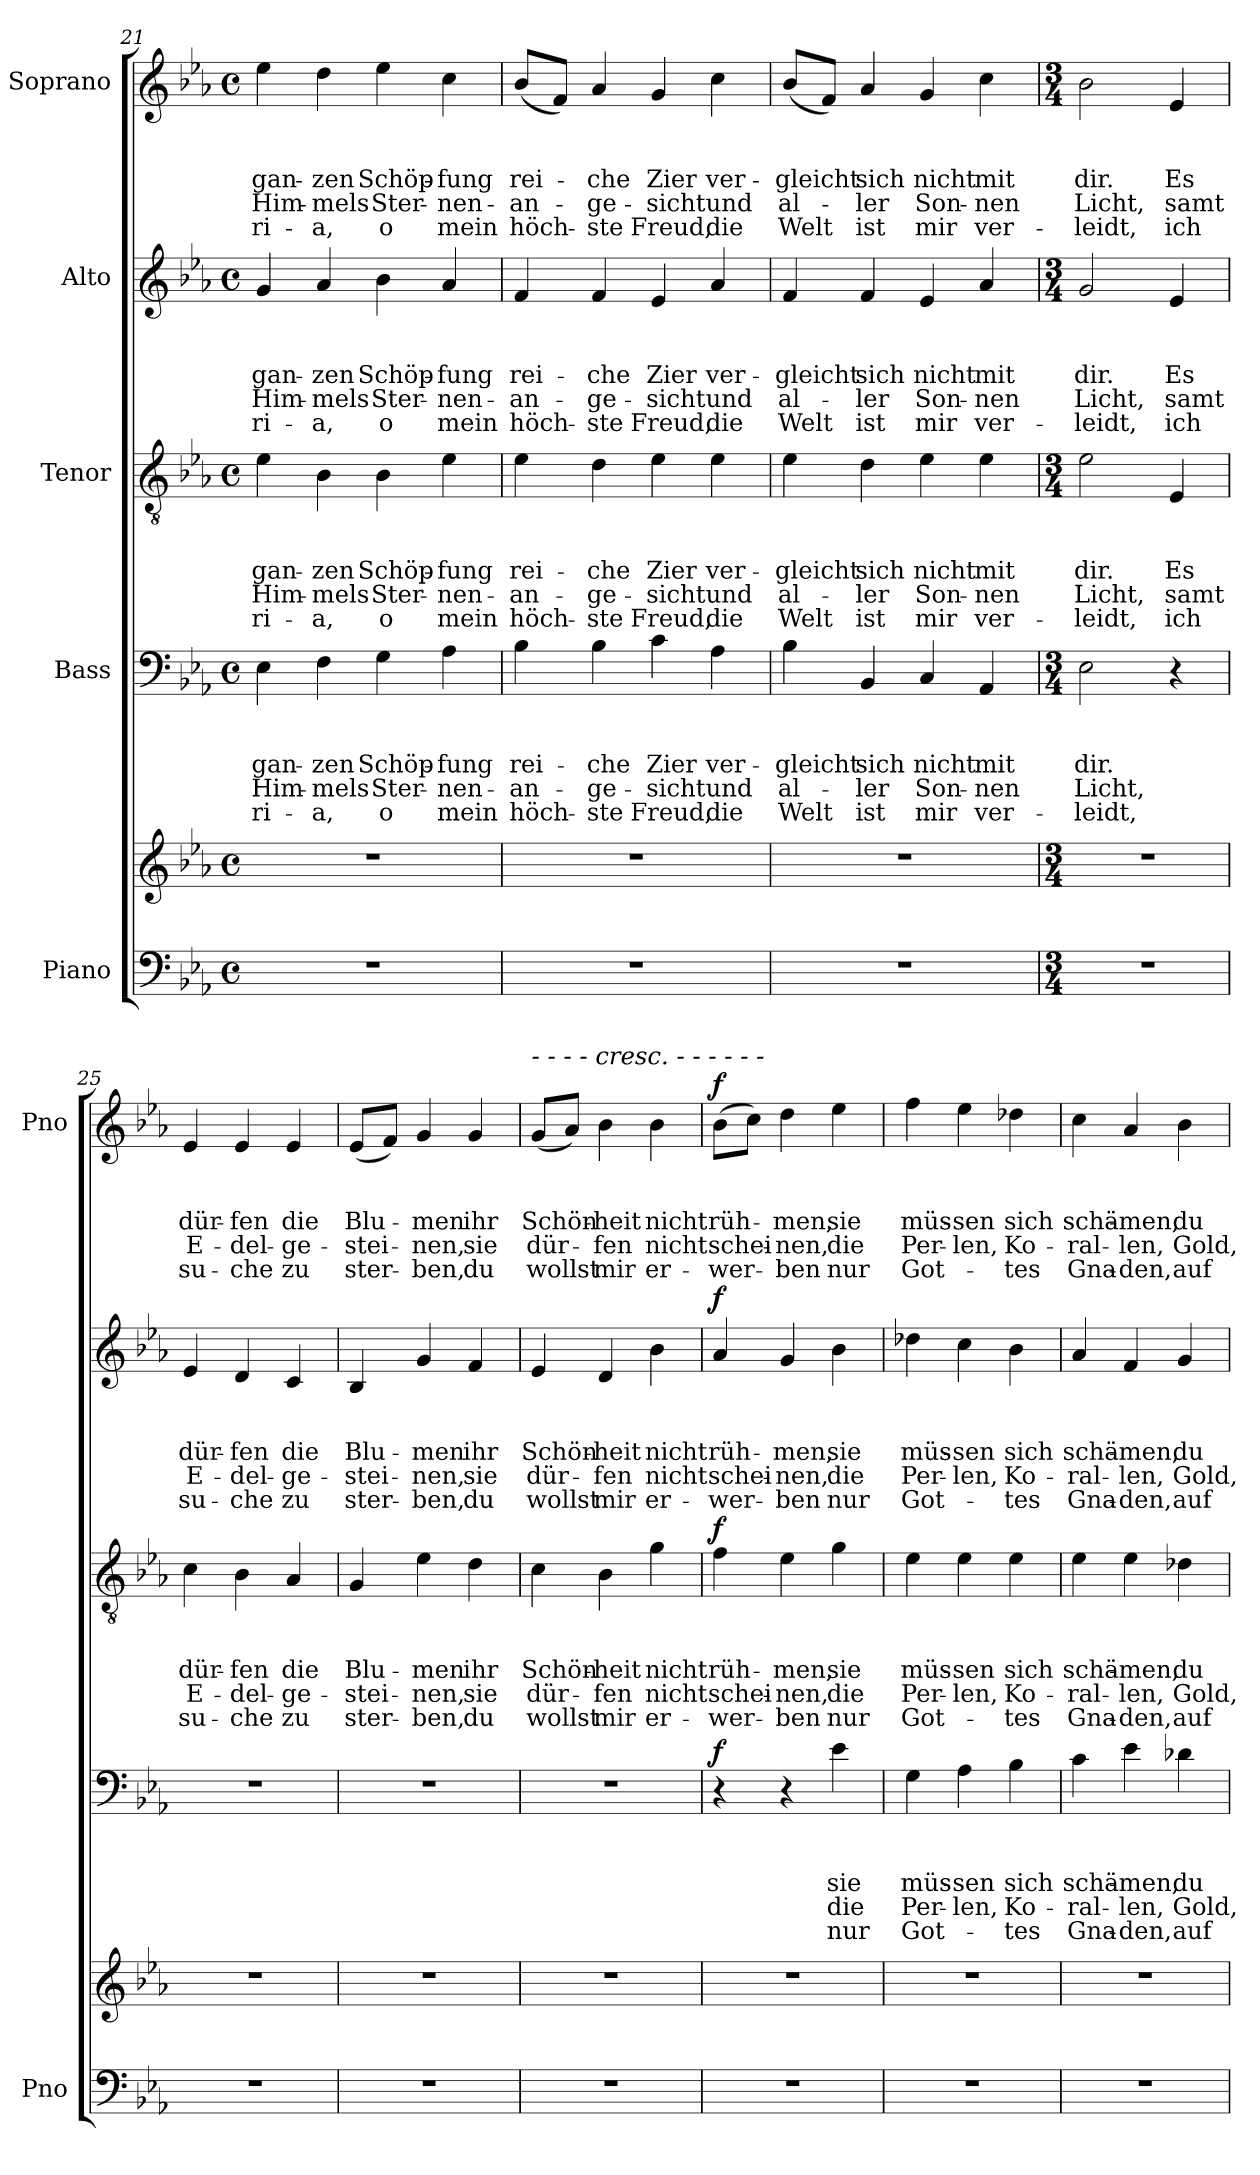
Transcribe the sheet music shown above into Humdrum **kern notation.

**kern	**kern	**kern	**text	**text	**text	**text	**text	**dynam	**kern	**text	**text	**text	**text	**text	**dynam	**kern	**text	**text	**text	**text	**text	**dynam	**kern	**text	**text	**text	**text	**text	**dynam
*part5	*part5	*part4	*part4	*part4	*part4	*part4	*part4	*part4	*part3	*part3	*part3	*part3	*part3	*part3	*part3	*part2	*part2	*part2	*part2	*part2	*part2	*part2	*part1	*part1	*part1	*part1	*part1	*part1	*part1
*staff6	*staff5	*staff4	*staff4	*staff4	*staff4	*staff4	*staff4	*staff4	*staff3	*staff3	*staff3	*staff3	*staff3	*staff3	*staff3	*staff2	*staff2	*staff2	*staff2	*staff2	*staff2	*staff2	*staff1	*staff1	*staff1	*staff1	*staff1	*staff1	*staff1
*I"Piano	*	*I"Bass	*	*	*	*	*	*	*I"Tenor	*	*	*	*	*	*	*I"Alto	*	*	*	*	*	*	*I"Soprano	*	*	*	*	*	*
*I'Pno	*	*	*	*	*	*	*	*	*	*	*	*	*	*	*	*	*	*	*	*	*	*	*I'Pno	*	*	*	*	*	*
!!LO:PB:g=z
*clefF4	*clefG2	*clefF4	*	*	*	*	*	*	*clefGv2	*	*	*	*	*	*	*clefG2	*	*	*	*	*	*	*clefG2	*	*	*	*	*	*
*k[b-e-a-]	*k[b-e-a-]	*k[b-e-a-]	*	*	*	*	*	*	*k[b-e-a-]	*	*	*	*	*	*	*k[b-e-a-]	*	*	*	*	*	*	*k[b-e-a-]	*	*	*	*	*	*
*E-:	*E-:	*E-:	*	*	*	*	*	*	*E-:	*	*	*	*	*	*	*E-:	*	*	*	*	*	*	*E-:	*	*	*	*	*	*
*M4/4	*M4/4	*M4/4	*	*	*	*	*	*	*M4/4	*	*	*	*	*	*	*M4/4	*	*	*	*	*	*	*M4/4	*	*	*	*	*	*
*met(c)	*met(c)	*met(c)	*	*	*	*	*	*	*met(c)	*	*	*	*	*	*	*met(c)	*	*	*	*	*	*	*met(c)	*	*	*	*	*	*
=21	=21	=21	=21	=21	=21	=21	=21	=21	=21	=21	=21	=21	=21	=21	=21	=21	=21	=21	=21	=21	=21	=21	=21	=21	=21	=21	=21	=21	=21
!	!	!	!	!	!LO:LY:b	!LO:LY:b	!LO:LY:b	!	!	!	!	!LO:LY:b	!LO:LY:b	!LO:LY:b	!	!	!	!	!LO:LY:b	!LO:LY:b	!LO:LY:b	!	!	!	!	!LO:LY:b	!LO:LY:b	!LO:LY:b	!
1r	1r	4E-\	.	.	gan-	Him-	-ri-	.	4e-\	.	.	gan-	Him-	-ri-	.	4g/	.	.	gan-	Him-	-ri-	.	4ee-\	.	.	gan-	Him-	-ri-	.
!	!	!	!	!	!LO:LY:b	!LO:LY:b	!LO:LY:b	!	!	!	!	!LO:LY:b	!LO:LY:b	!LO:LY:b	!	!	!	!	!LO:LY:b	!LO:LY:b	!LO:LY:b	!	!	!	!	!LO:LY:b	!LO:LY:b	!LO:LY:b	!
.	.	4F\	.	.	-zen	-mels	-a,	.	4B-\	.	.	-zen	-mels	-a,	.	4a-/	.	.	-zen	-mels	-a,	.	4dd\	.	.	-zen	-mels	-a,	.
!	!	!	!	!	!LO:LY:b	!LO:LY:b	!LO:LY:b	!	!	!	!	!LO:LY:b	!LO:LY:b	!LO:LY:b	!	!	!	!	!LO:LY:b	!LO:LY:b	!LO:LY:b	!	!	!	!	!LO:LY:b	!LO:LY:b	!LO:LY:b	!
.	.	4G\	.	.	Schöp-	Ster-	o	.	4B-\	.	.	Schöp-	Ster-	o	.	4b-\	.	.	Schöp-	Ster-	o	.	4ee-\	.	.	Schöp-	Ster-	o	.
!	!	!	!	!	!LO:LY:b	!LO:LY:b	!LO:LY:b	!	!	!	!	!LO:LY:b	!LO:LY:b	!LO:LY:b	!	!	!	!	!LO:LY:b	!LO:LY:b	!LO:LY:b	!	!	!	!	!LO:LY:b	!LO:LY:b	!LO:LY:b	!
.	.	4A-\	.	.	-fung	-nen-	mein	.	4e-\	.	.	-fung	-nen-	mein	.	4a-/	.	.	-fung	-nen-	mein	.	4cc\	.	.	-fung	-nen-	mein	.
=22	=22	=22	=22	=22	=22	=22	=22	=22	=22	=22	=22	=22	=22	=22	=22	=22	=22	=22	=22	=22	=22	=22	=22	=22	=22	=22	=22	=22	=22
!	!	!	!	!	!LO:LY:b	!LO:LY:b	!LO:LY:b	!	!	!	!	!LO:LY:b	!LO:LY:b	!LO:LY:b	!	!	!	!	!LO:LY:b	!LO:LY:b	!LO:LY:b	!	!	!	!	!LO:LY:b	!LO:LY:b	!LO:LY:b	!
1r	1r	4B-\	.	.	rei-	-an-	höch-	.	4e-\	.	.	rei-	-an-	höch-	.	4f/	.	.	rei-	-an-	höch-	.	(<8b-/L	.	.	rei-	-an-	höch-	.
.	.	.	.	.	.	.	.	.	.	.	.	.	.	.	.	.	.	.	.	.	.	.	8f/J)	.	.	.	.	.	.
!	!	!	!	!	!LO:LY:b	!LO:LY:b	!LO:LY:b	!	!	!	!	!LO:LY:b	!LO:LY:b	!LO:LY:b	!	!	!	!	!LO:LY:b	!LO:LY:b	!LO:LY:b	!	!	!	!	!LO:LY:b	!LO:LY:b	!LO:LY:b	!
.	.	4B-\	.	.	-che	-ge-	-ste	.	4d\	.	.	-che	-ge-	-ste	.	4f/	.	.	-che	-ge-	-ste	.	4a-/	.	.	-che	-ge-	-ste	.
!	!	!	!	!	!LO:LY:b	!LO:LY:b	!LO:LY:b	!	!	!	!	!LO:LY:b	!LO:LY:b	!LO:LY:b	!	!	!	!	!LO:LY:b	!LO:LY:b	!LO:LY:b	!	!	!	!	!LO:LY:b	!LO:LY:b	!LO:LY:b	!
.	.	4c\	.	.	Zier	-sicht	Freud,	.	4e-\	.	.	Zier	-sicht	Freud,	.	4e-/	.	.	Zier	-sicht	Freud,	.	4g/	.	.	Zier	-sicht	Freud,	.
!	!	!	!	!	!LO:LY:b	!LO:LY:b	!LO:LY:b	!	!	!	!	!LO:LY:b	!LO:LY:b	!LO:LY:b	!	!	!	!	!LO:LY:b	!LO:LY:b	!LO:LY:b	!	!	!	!	!LO:LY:b	!LO:LY:b	!LO:LY:b	!
.	.	4A-\	.	.	ver-	und	die	.	4e-\	.	.	ver-	und	die	.	4a-/	.	.	ver-	und	die	.	4cc\	.	.	ver-	und	die	.
=23	=23	=23	=23	=23	=23	=23	=23	=23	=23	=23	=23	=23	=23	=23	=23	=23	=23	=23	=23	=23	=23	=23	=23	=23	=23	=23	=23	=23	=23
!	!	!	!	!	!LO:LY:b	!LO:LY:b	!LO:LY:b	!	!	!	!	!LO:LY:b	!LO:LY:b	!LO:LY:b	!	!	!	!	!LO:LY:b	!LO:LY:b	!LO:LY:b	!	!	!	!	!LO:LY:b	!LO:LY:b	!LO:LY:b	!
1r	1r	4B-\	.	.	-gleicht	al-	Welt	.	4e-\	.	.	-gleicht	al-	Welt	.	4f/	.	.	-gleicht	al-	Welt	.	(<8b-/L	.	.	-gleicht	al-	Welt	.
.	.	.	.	.	.	.	.	.	.	.	.	.	.	.	.	.	.	.	.	.	.	.	8f/J)	.	.	.	.	.	.
!	!	!	!	!	!LO:LY:b	!LO:LY:b	!LO:LY:b	!	!	!	!	!LO:LY:b	!LO:LY:b	!LO:LY:b	!	!	!	!	!LO:LY:b	!LO:LY:b	!LO:LY:b	!	!	!	!	!LO:LY:b	!LO:LY:b	!LO:LY:b	!
.	.	4BB-/	.	.	sich	-ler	ist	.	4d\	.	.	sich	-ler	ist	.	4f/	.	.	sich	-ler	ist	.	4a-/	.	.	sich	-ler	ist	.
!	!	!	!	!	!LO:LY:b	!LO:LY:b	!LO:LY:b	!	!	!	!	!LO:LY:b	!LO:LY:b	!LO:LY:b	!	!	!	!	!LO:LY:b	!LO:LY:b	!LO:LY:b	!	!	!	!	!LO:LY:b	!LO:LY:b	!LO:LY:b	!
.	.	4C/	.	.	nicht	Son-	mir	.	4e-\	.	.	nicht	Son-	mir	.	4e-/	.	.	nicht	Son-	mir	.	4g/	.	.	nicht	Son-	mir	.
!	!	!	!	!	!LO:LY:b	!LO:LY:b	!LO:LY:b	!	!	!	!	!LO:LY:b	!LO:LY:b	!LO:LY:b	!	!	!	!	!LO:LY:b	!LO:LY:b	!LO:LY:b	!	!	!	!	!LO:LY:b	!LO:LY:b	!LO:LY:b	!
.	.	4AA-/	.	.	mit	-nen	ver-	.	4e-\	.	.	mit	-nen	ver-	.	4a-/	.	.	mit	-nen	ver-	.	4cc\	.	.	mit	-nen	ver-	.
=24	=24	=24	=24	=24	=24	=24	=24	=24	=24	=24	=24	=24	=24	=24	=24	=24	=24	=24	=24	=24	=24	=24	=24	=24	=24	=24	=24	=24	=24
*M3/4	*M3/4	*M3/4	*	*	*	*	*	*	*M3/4	*	*	*	*	*	*	*M3/4	*	*	*	*	*	*	*M3/4	*	*	*	*	*	*
!	!	!	!	!	!LO:LY:b	!LO:LY:b	!LO:LY:b	!	!	!	!	!LO:LY:b	!LO:LY:b	!LO:LY:b	!	!	!	!	!LO:LY:b	!LO:LY:b	!LO:LY:b	!	!	!	!	!LO:LY:b	!LO:LY:b	!LO:LY:b	!
2.r	2.r	2E-\	.	.	dir.	Licht,	-leidt,	.	2e-\	.	.	dir.	Licht,	-leidt,	.	2g/	.	.	dir.	Licht,	-leidt,	.	2b-\	.	.	dir.	Licht,	-leidt,	.
!	!	!	!	!	!	!	!	!	!	!	!	!LO:LY:b	!LO:LY:b	!LO:LY:b	!	!	!	!	!LO:LY:b	!LO:LY:b	!LO:LY:b	!	!	!	!	!LO:LY:b	!LO:LY:b	!LO:LY:b	!
.	.	4r	.	.	.	.	.	.	4E-/	.	.	Es	samt	ich	.	4e-/	.	.	Es	samt	ich	.	4e-/	.	.	Es	samt	ich	.
!!LO:PB:g=z
=25	=25	=25	=25	=25	=25	=25	=25	=25	=25	=25	=25	=25	=25	=25	=25	=25	=25	=25	=25	=25	=25	=25	=25	=25	=25	=25	=25	=25	=25
!	!	!	!	!	!	!	!	!	!	!	!	!LO:LY:b	!LO:LY:b	!LO:LY:b	!	!	!	!	!LO:LY:b	!LO:LY:b	!LO:LY:b	!	!	!	!	!LO:LY:b	!LO:LY:b	!LO:LY:b	!
2.r	2.r	2.r	.	.	.	.	.	.	4c\	.	.	dür-	E-	su-	.	4e-/	.	.	dür-	E-	su-	.	4e-/	.	.	dür-	E-	su-	.
!	!	!	!	!	!	!	!	!	!	!	!	!LO:LY:b	!LO:LY:b	!LO:LY:b	!	!	!	!	!LO:LY:b	!LO:LY:b	!LO:LY:b	!	!	!	!	!LO:LY:b	!LO:LY:b	!LO:LY:b	!
.	.	.	.	.	.	.	.	.	4B-\	.	.	-fen	-del-	-che	.	4d/	.	.	-fen	-del-	-che	.	4e-/	.	.	-fen	-del-	-che	.
!	!	!	!	!	!	!	!	!	!	!	!	!LO:LY:b	!LO:LY:b	!LO:LY:b	!	!	!	!	!LO:LY:b	!LO:LY:b	!LO:LY:b	!	!	!	!	!LO:LY:b	!LO:LY:b	!LO:LY:b	!
.	.	.	.	.	.	.	.	.	4A-/	.	.	die	-ge-	zu	.	4c/	.	.	die	-ge-	zu	.	4e-/	.	.	die	-ge-	zu	.
=26	=26	=26	=26	=26	=26	=26	=26	=26	=26	=26	=26	=26	=26	=26	=26	=26	=26	=26	=26	=26	=26	=26	=26	=26	=26	=26	=26	=26	=26
!	!	!	!	!	!	!	!	!	!	!	!	!LO:LY:b	!LO:LY:b	!LO:LY:b	!	!	!	!	!LO:LY:b	!LO:LY:b	!LO:LY:b	!	!	!	!	!LO:LY:b	!LO:LY:b	!LO:LY:b	!
2.r	2.r	2.r	.	.	.	.	.	.	4G/	.	.	Blu-	-stei-	ster-	.	4B-/	.	.	Blu-	-stei-	ster-	.	(<8e-/L	.	.	Blu-	-stei-	ster-	.
.	.	.	.	.	.	.	.	.	.	.	.	.	.	.	.	.	.	.	.	.	.	.	8f/J)	.	.	.	.	.	.
!	!	!	!	!	!	!	!	!	!	!	!	!LO:LY:b	!LO:LY:b	!LO:LY:b	!	!	!	!	!LO:LY:b	!LO:LY:b	!LO:LY:b	!	!	!	!	!LO:LY:b	!LO:LY:b	!LO:LY:b	!
.	.	.	.	.	.	.	.	.	4e-\	.	.	-men	-nen,	-ben,	.	4g/	.	.	-men	-nen,	-ben,	.	4g/	.	.	-men	-nen,	-ben,	.
!	!	!	!	!	!	!	!	!	!	!	!	!LO:LY:b	!LO:LY:b	!LO:LY:b	!	!	!	!	!LO:LY:b	!LO:LY:b	!LO:LY:b	!	!	!	!	!LO:LY:b	!LO:LY:b	!LO:LY:b	!
.	.	.	.	.	.	.	.	.	4d\	.	.	ihr	sie	du	.	4f/	.	.	ihr	sie	du	.	4g/	.	.	ihr	sie	du	.
!!LO:PB:g=z
=27	=27	=27	=27	=27	=27	=27	=27	=27	=27	=27	=27	=27	=27	=27	=27	=27	=27	=27	=27	=27	=27	=27	=27	=27	=27	=27	=27	=27	=27
!	!	!	!	!	!	!	!	!	!	!	!	!	!	!	!	!	!	!	!	!	!	!	!LO:TX:a:i:t=-          -          -              -     cresc.   -            -           -              -           -              -	!	!	!	!	!	!
!	!	!	!	!	!	!	!	!	!	!	!	!LO:LY:b	!LO:LY:b	!LO:LY:b	!	!	!	!	!LO:LY:b	!LO:LY:b	!LO:LY:b	!	!	!	!	!LO:LY:b	!LO:LY:b	!LO:LY:b	!
2.r	2.r	2.r	.	.	.	.	.	.	4c\	.	.	Schön-	dür-	wollst	.	4e-/	.	.	Schön-	dür-	wollst	.	(<8g/L	.	.	Schön-	dür-	wollst	.
.	.	.	.	.	.	.	.	.	.	.	.	.	.	.	.	.	.	.	.	.	.	.	8a-/J)	.	.	.	.	.	.
!	!	!	!	!	!	!	!	!	!	!	!	!LO:LY:b	!LO:LY:b	!LO:LY:b	!	!	!	!	!LO:LY:b	!LO:LY:b	!LO:LY:b	!	!	!	!	!LO:LY:b	!LO:LY:b	!LO:LY:b	!
.	.	.	.	.	.	.	.	.	4B-\	.	.	-heit	-fen	mir	.	4d/	.	.	-heit	-fen	mir	.	4b-\	.	.	-heit	-fen	mir	.
!	!	!	!	!	!	!	!	!	!	!	!	!LO:LY:b	!LO:LY:b	!LO:LY:b	!	!	!	!	!LO:LY:b	!LO:LY:b	!LO:LY:b	!	!	!	!	!LO:LY:b	!LO:LY:b	!LO:LY:b	!
.	.	.	.	.	.	.	.	.	4g\	.	.	nicht	nicht	er-	.	4b-\	.	.	nicht	nicht	er-	.	4b-\	.	.	nicht	nicht	er-	.
=28	=28	=28	=28	=28	=28	=28	=28	=28	=28	=28	=28	=28	=28	=28	=28	=28	=28	=28	=28	=28	=28	=28	=28	=28	=28	=28	=28	=28	=28
!	!	!	!	!	!	!	!	!LO:DY:b	!	!	!	!LO:LY:b	!LO:LY:b	!LO:LY:b	!LO:DY:b	!	!	!	!LO:LY:b	!LO:LY:b	!LO:LY:b	!LO:DY:b	!	!	!	!LO:LY:b	!LO:LY:b	!LO:LY:b	!LO:DY:b
2.r	2.r	4r	.	.	.	.	.	f	4f\	.	.	rüh-	schei-	-wer-	f	4a-/	.	.	rüh-	schei-	-wer-	f	(>8b-\L	.	.	rüh-	schei-	-wer-	f
.	.	.	.	.	.	.	.	.	.	.	.	.	.	.	.	.	.	.	.	.	.	.	8cc\J)	.	.	.	.	.	.
!	!	!	!	!	!	!	!	!	!	!	!	!LO:LY:b	!LO:LY:b	!LO:LY:b	!	!	!	!	!LO:LY:b	!LO:LY:b	!LO:LY:b	!	!	!	!	!LO:LY:b	!LO:LY:b	!LO:LY:b	!
.	.	4r	.	.	.	.	.	.	4e-\	.	.	-men,	-nen,	-ben	.	4g/	.	.	-men,	-nen,	-ben	.	4dd\	.	.	-men,	-nen,	-ben	.
!	!	!	!	!	!LO:LY:b	!LO:LY:b	!LO:LY:b	!	!	!	!	!LO:LY:b	!LO:LY:b	!LO:LY:b	!	!	!	!	!LO:LY:b	!LO:LY:b	!LO:LY:b	!	!	!	!	!LO:LY:b	!LO:LY:b	!LO:LY:b	!
.	.	4e-\	.	.	sie	die	nur	.	4g\	.	.	sie	die	nur	.	4b-\	.	.	sie	die	nur	.	4ee-\	.	.	sie	die	nur	.
=29	=29	=29	=29	=29	=29	=29	=29	=29	=29	=29	=29	=29	=29	=29	=29	=29	=29	=29	=29	=29	=29	=29	=29	=29	=29	=29	=29	=29	=29
!	!	!	!	!	!LO:LY:b	!LO:LY:b	!LO:LY:b	!	!	!	!	!LO:LY:b	!LO:LY:b	!LO:LY:b	!	!	!	!	!LO:LY:b	!LO:LY:b	!LO:LY:b	!	!	!	!	!LO:LY:b	!LO:LY:b	!LO:LY:b	!
2.r	2.r	4G\	.	.	müs-	Per-	Got-	.	4e-\	.	.	müs-	Per-	Got-	.	4dd-X\	.	.	müs-	Per-	Got-	.	4ff\	.	.	müs-	Per-	Got-	.
!	!	!	!	!	!LO:LY:b	!LO:LY:b	!	!	!	!	!	!LO:LY:b	!LO:LY:b	!	!	!	!	!	!LO:LY:b	!LO:LY:b	!	!	!	!	!	!LO:LY:b	!LO:LY:b	!	!
.	.	4A-\	.	.	-sen	-len,	.	.	4e-\	.	.	-sen	-len,	.	.	4cc\	.	.	-sen	-len,	.	.	4ee-\	.	.	-sen	-len,	.	.
!	!	!	!	!	!LO:LY:b	!LO:LY:b	!LO:LY:b	!	!	!	!	!LO:LY:b	!LO:LY:b	!LO:LY:b	!	!	!	!	!LO:LY:b	!LO:LY:b	!LO:LY:b	!	!	!	!	!LO:LY:b	!LO:LY:b	!LO:LY:b	!
.	.	4B-\	.	.	sich	Ko-	-tes	.	4e-\	.	.	sich	Ko-	-tes	.	4b-\	.	.	sich	Ko-	-tes	.	4dd-X\	.	.	sich	Ko-	-tes	.
=30	=30	=30	=30	=30	=30	=30	=30	=30	=30	=30	=30	=30	=30	=30	=30	=30	=30	=30	=30	=30	=30	=30	=30	=30	=30	=30	=30	=30	=30
!	!	!	!	!	!LO:LY:b	!LO:LY:b	!LO:LY:b	!	!	!	!	!LO:LY:b	!LO:LY:b	!LO:LY:b	!	!	!	!	!LO:LY:b	!LO:LY:b	!LO:LY:b	!	!	!	!	!LO:LY:b	!LO:LY:b	!LO:LY:b	!
2.r	2.r	4c\	.	.	schä-	-ral-	Gna-	.	4e-\	.	.	schä-	-ral-	Gna-	.	4a-/	.	.	schä-	-ral-	Gna-	.	4cc\	.	.	schä-	-ral-	Gna-	.
!	!	!	!	!	!LO:LY:b	!LO:LY:b	!LO:LY:b	!	!	!	!	!LO:LY:b	!LO:LY:b	!LO:LY:b	!	!	!	!	!LO:LY:b	!LO:LY:b	!LO:LY:b	!	!	!	!	!LO:LY:b	!LO:LY:b	!LO:LY:b	!
.	.	4e-\	.	.	-men,	-len,	-den,	.	4e-\	.	.	-men,	-len,	-den,	.	4f/	.	.	-men,	-len,	-den,	.	4a-/	.	.	-men,	-len,	-den,	.
!	!	!	!	!	!LO:LY:b	!LO:LY:b	!LO:LY:b	!	!	!	!	!LO:LY:b	!LO:LY:b	!LO:LY:b	!	!	!	!	!LO:LY:b	!LO:LY:b	!LO:LY:b	!	!	!	!	!LO:LY:b	!LO:LY:b	!LO:LY:b	!
.	.	4d-X\	.	.	du	Gold,	auf	.	4d-X\	.	.	du	Gold,	auf	.	4g/	.	.	du	Gold,	auf	.	4b-\	.	.	du	Gold,	auf	.
=	=	=	=	=	=	=	=	=	=	=	=	=	=	=	=	=	=	=	=	=	=	=	=	=	=	=	=	=	=
*-	*-	*-	*-	*-	*-	*-	*-	*-	*-	*-	*-	*-	*-	*-	*-	*-	*-	*-	*-	*-	*-	*-	*-	*-	*-	*-	*-	*-	*-
